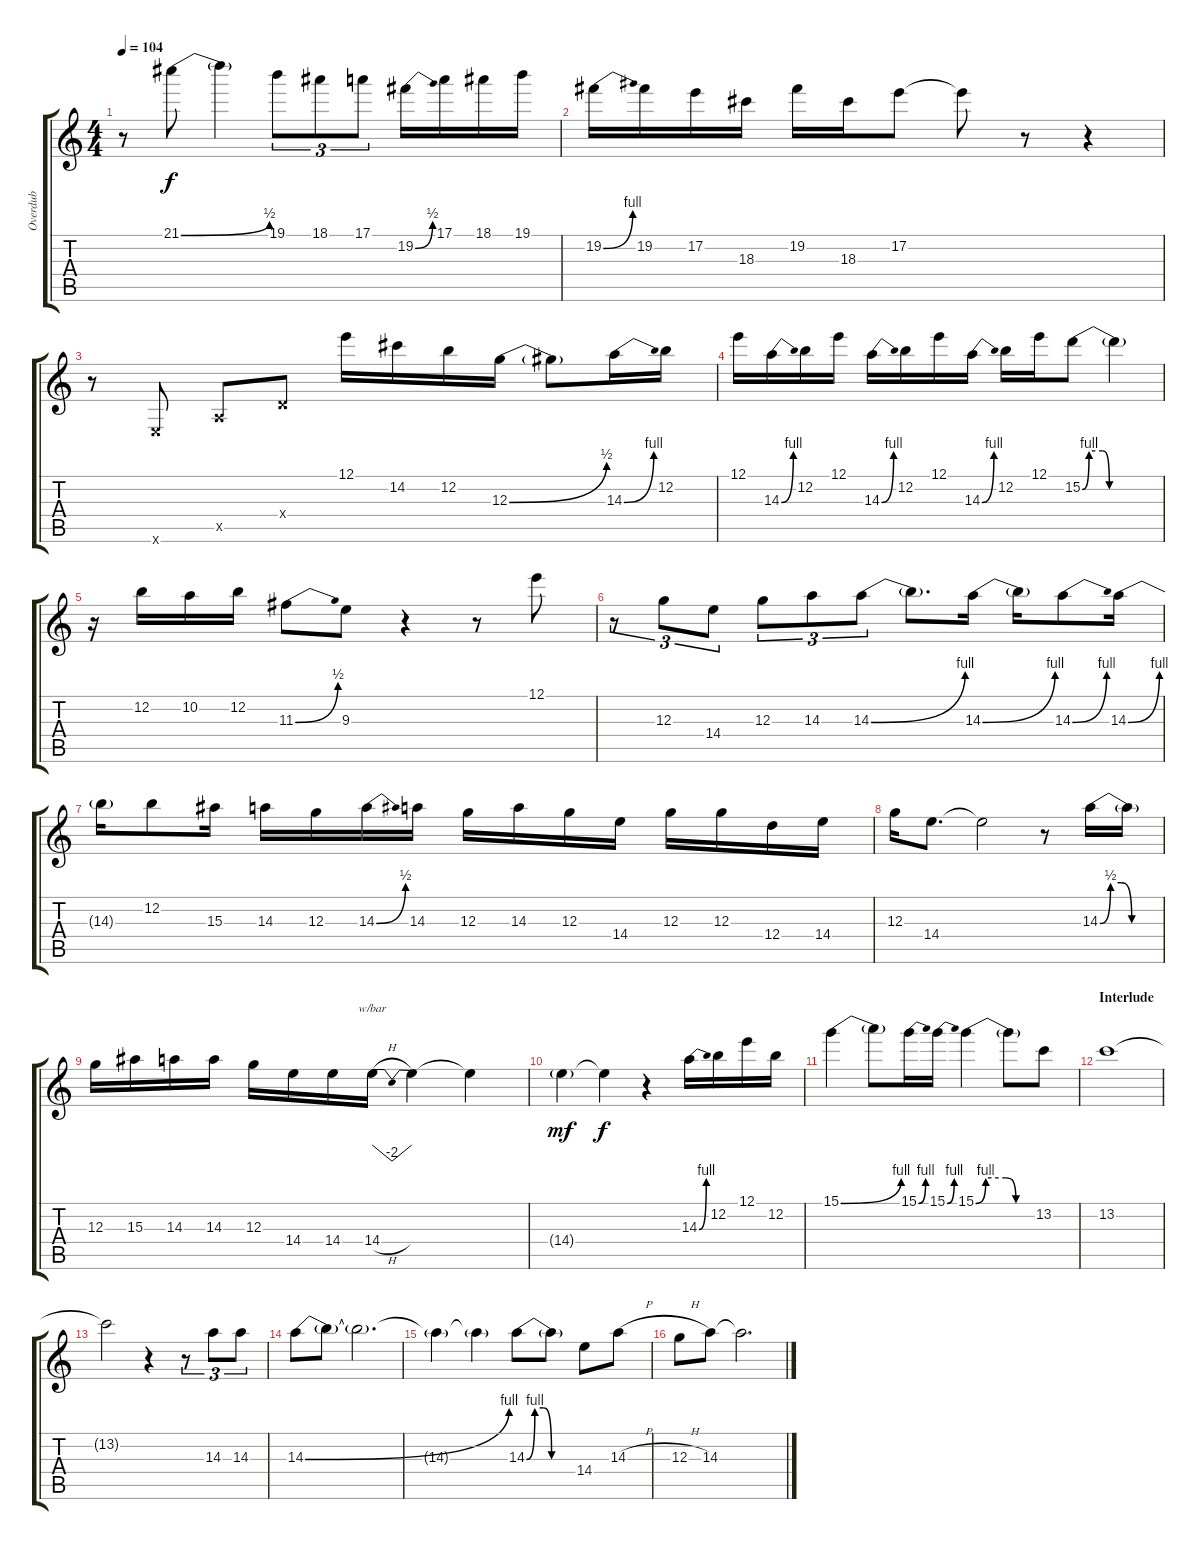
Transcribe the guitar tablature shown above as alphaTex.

\track ("Overdub" "Overdub") {instrument fretlessbass}
\staff {score tabs}
\tuning (E4 B3 G3 D3 A2 E2) {hide}
\ts (4 4)
\tempo 104
\clef g2
\ks c
r.8{dy mf} 21.1{be (bend 0 0 60 2)}.8{dy f} 21.1{t}.4 19.1.8{tu (3 2)} 18.1.8{tu (3 2)} 17.1.8{tu (3 2)} 19.2{be (bend 0 0 60 2)}.16 17.1.16 18.1.16 19.1.16 |
19.2{be (bend 0 0 60 4)}.16 19.2.16 17.2.16 18.3.16 19.2.16 18.3.16 17.2.8 17.2{t}.8 r.8 r.4 |
r.8 0.6{x}.8 0.5{x}.8 0.4{x}.8 12.1.16 14.2.16 12.2.16 12.3{be (bend 0 0 60 2)}.16 12.3{t}.8 14.3{be (bend 0 0 60 4)}.16 12.2.16 |
12.1.16 14.3{be (bend 0 0 60 4)}.16 12.2.16 12.1.16 14.3{be (bend 0 0 60 4)}.16 12.2.16 12.1.16 14.3{be (bend 0 0 60 4)}.16 12.2.16 12.1.16 15.2{be (custom 0 0 5 4 15 4 20 0 60 0)}.8 15.2{t}.4 |
r.16 12.2.16 10.2.16 12.2.16 11.3{be (bend 0 0 60 2)}.8 9.3.8 r.4 r.8 12.1.8 |
r.8{tu (3 2)} 12.3.8{tu (3 2)} 14.4.8{tu (3 2)} 12.3.8{tu (3 2)} 14.3.8{tu (3 2)} 14.3{be (bend 0 0 60 4)}.8{tu (3 2)} 14.3{t}.8{d} 14.3{be (bend 0 0 60 4)}.16 14.3{t}.16 14.3{be (bend 0 0 60 4)}.8 14.3{be (bend 0 0 60 4)}.16 |
14.3{t}.16 12.2.8 15.3.16 14.3.16 12.3.16 14.3{be (bend 0 0 60 2)}.16 14.3.16 12.3.16 14.3.16 12.3.16 14.4.16 12.3.16 12.3.16 12.4.16 14.4.16 |
12.3.16 14.4.8{d} 14.4{t}.2 r.8 14.3{be (custom 0 0 10 2 20 2 30 0 60 0)}.16 14.3{t}.16 |
12.3.16 15.3.16 14.3.16 14.3.16 12.3.16 14.4.16 14.4.16 14.4{h}.16{tbe (dip default 0 0 30 -8 60 0)} 14.4{t}.4 14.4{t}.4 |
14.4{g}.4{dy mf} 14.4{t}.4{dy f} r.4 14.3{be (bend 0 0 60 4)}.16 12.2.16 12.1.16 12.2.16 |
15.1{be (bend 0 0 60 4)}.4 15.1{t}.8 15.1{be (bend 0 0 60 4)}.16 15.1{be (bend 0 0 60 4)}.16 15.1{be (custom 0 0 10 4 30 4 40 0 60 0)}.4 15.1{t}.8 13.2.8 |
\section ("" "Interlude")
13.2.1 |
13.2{t}.2 r.4 r.8{tu (3 2)} 14.3.8{tu (3 2)} 14.3.8{tu (3 2)} |
14.3{be (bend 0 0 60 4)}.8 14.3{t}.8 14.3{t}.2{d} |
14.3{t}.4 14.3{t}.4 14.3{be (custom 0 0 10 4 20 4 30 0 60 0)}.8 14.3{t}.8 14.4.8 14.3{h}.8 |
12.3{h}.8 14.3.8 14.3{t}.2{d}
